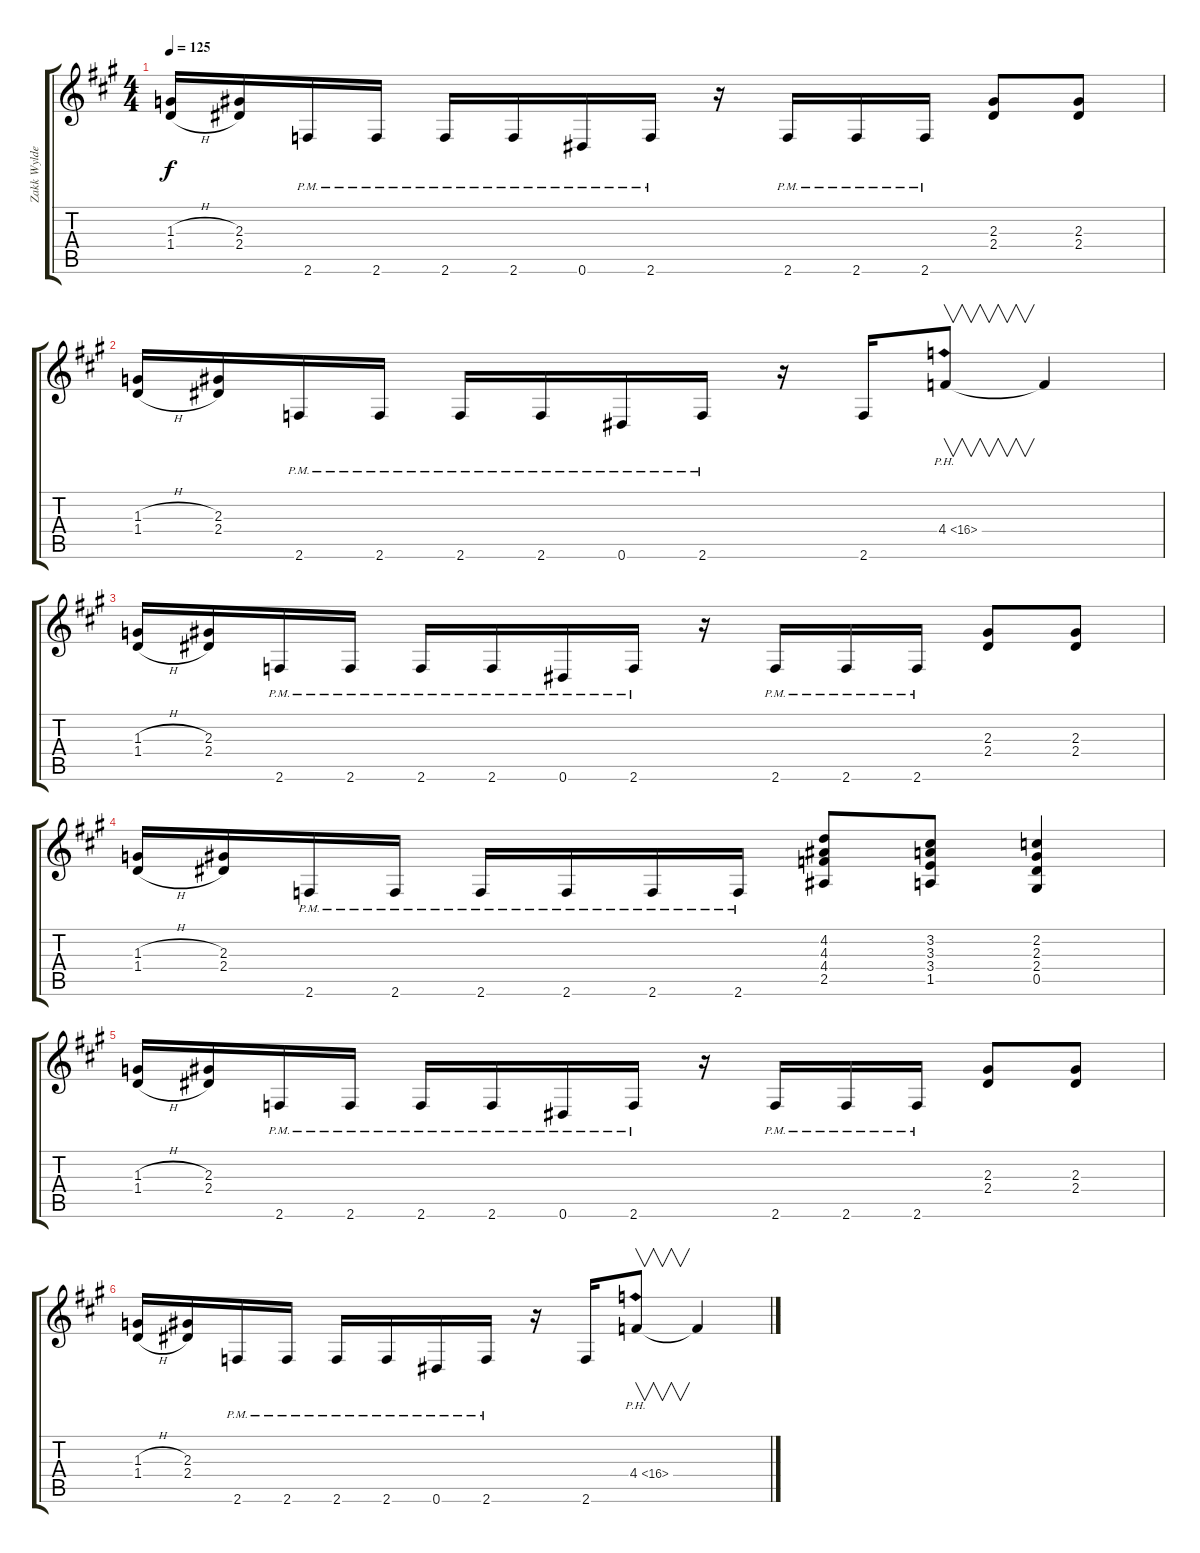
\track ("Zakk Wylde - Rhytm Guitar I" "Zakk Wylde") {instrument distortionguitar}
\staff {score tabs}
\tuning (Eb4 Bb3 Gb3 Db3 Ab2 Eb2) {hide}
\ts (4 4)
\tempo 125
\clef g2
\ks a
(1.3{h} 1.4{h}).16{dy f} (2.3 2.4).16 2.6{pm}.16 2.6{pm}.16 2.6{pm}.16 2.6{pm}.16 0.6{pm}.16 2.6{pm}.16 r.16 2.6{pm}.16 2.6{pm}.16 2.6{pm}.16 (2.3 2.4).8 (2.3 2.4).8 |
(1.3{h} 1.4{h}).16 (2.3 2.4).16 2.6{pm}.16 2.6{pm}.16 2.6{pm}.16 2.6{pm}.16 0.6{pm}.16 2.6{pm}.16 r.16 2.6.16 4.4{ph 12}.8{v} 4.4{t}.4 |
(1.3{h} 1.4{h}).16 (2.3 2.4).16 2.6{pm}.16 2.6{pm}.16 2.6{pm}.16 2.6{pm}.16 0.6{pm}.16 2.6{pm}.16 r.16 2.6{pm}.16 2.6{pm}.16 2.6{pm}.16 (2.3 2.4).8 (2.3 2.4).8 |
(1.3{h} 1.4{h}).16 (2.3 2.4).16 2.6{pm}.16 2.6{pm}.16 2.6{pm}.16 2.6{pm}.16 2.6{pm}.16 2.6{pm}.16 (4.2 4.3 4.4 2.5).8 (3.2 3.3 3.4 1.5).8 (2.2 2.3 2.4 0.5).4 |
(1.3{h} 1.4{h}).16 (2.3 2.4).16 2.6{pm}.16 2.6{pm}.16 2.6{pm}.16 2.6{pm}.16 0.6{pm}.16 2.6{pm}.16 r.16 2.6{pm}.16 2.6{pm}.16 2.6{pm}.16 (2.3 2.4).8 (2.3 2.4).8 |
(1.3{h} 1.4{h}).16 (2.3 2.4).16 2.6{pm}.16 2.6{pm}.16 2.6{pm}.16 2.6{pm}.16 0.6{pm}.16 2.6{pm}.16 r.16 2.6.16 4.4{ph 12}.8{v} 4.4{t}.4
